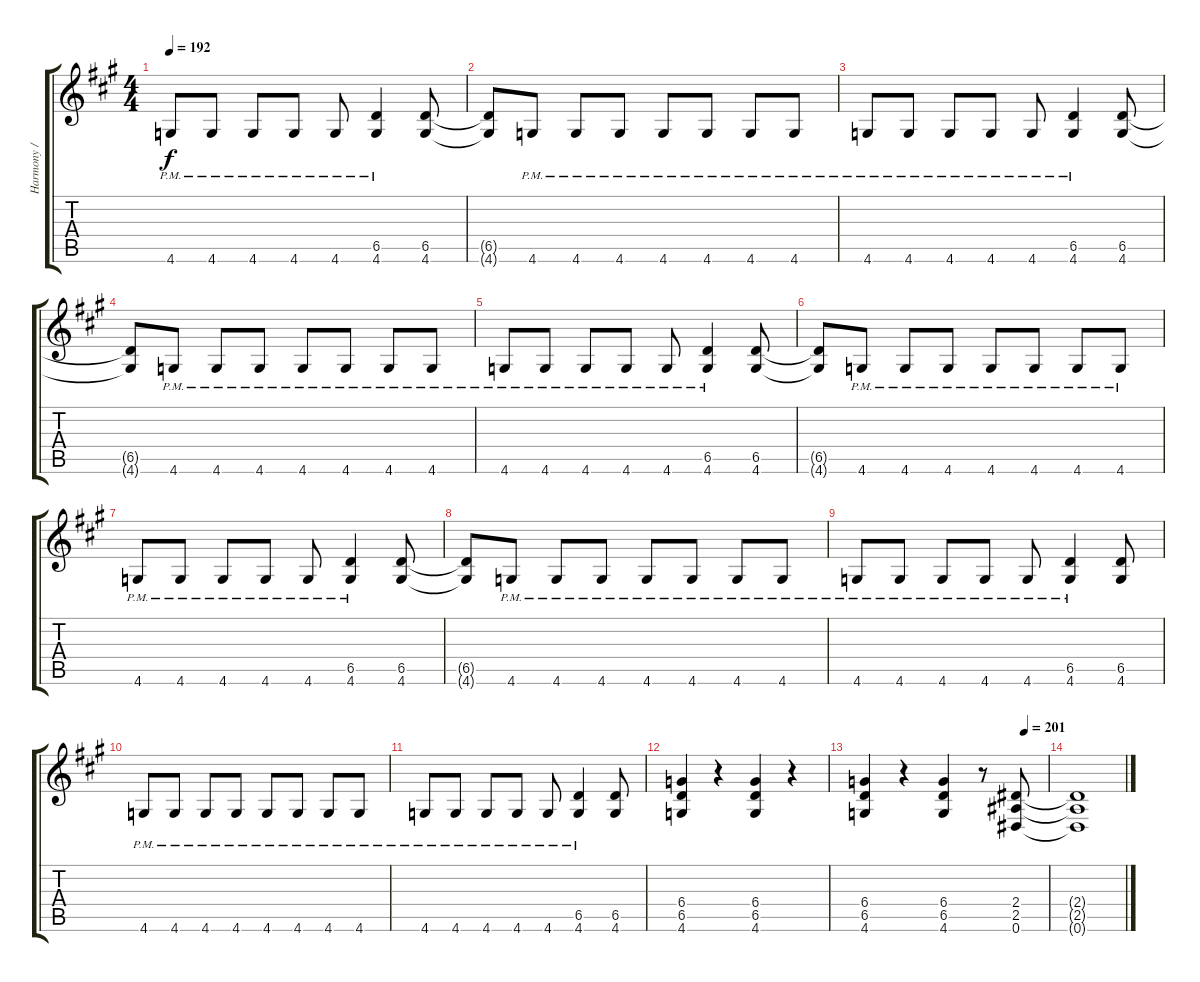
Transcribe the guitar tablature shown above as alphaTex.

\track ("Harmony / Solo" "Harmony / ") {instrument distortionguitar}
\staff {score tabs}
\tuning (Eb4 Bb3 Gb3 Db3 Ab2 Eb2) {hide}
\ts (4 4)
\tempo 192
\clef g2
\ks a
4.6{pm}.8{dy f} 4.6{pm}.8 4.6{pm}.8 4.6{pm}.8 4.6{pm}.8 (6.5 4.6{pm}).4 (6.5 4.6).8 |
(6.5{t} 4.6{t}).8 4.6{pm}.8 4.6{pm}.8 4.6{pm}.8 4.6{pm}.8 4.6{pm}.8 4.6{pm}.8 4.6{pm}.8 |
4.6{pm}.8 4.6{pm}.8 4.6{pm}.8 4.6{pm}.8 4.6{pm}.8 (6.5 4.6{pm}).4 (6.5 4.6).8 |
(6.5{t} 4.6{t}).8 4.6{pm}.8 4.6{pm}.8 4.6{pm}.8 4.6{pm}.8 4.6{pm}.8 4.6{pm}.8 4.6{pm}.8 |
4.6{pm}.8 4.6{pm}.8 4.6{pm}.8 4.6{pm}.8 4.6{pm}.8 (6.5 4.6{pm}).4 (6.5 4.6).8 |
(6.5{t} 4.6{t}).8 4.6{pm}.8 4.6{pm}.8 4.6{pm}.8 4.6{pm}.8 4.6{pm}.8 4.6{pm}.8 4.6{pm}.8 |
4.6{pm}.8 4.6{pm}.8 4.6{pm}.8 4.6{pm}.8 4.6{pm}.8 (6.5 4.6{pm}).4 (6.5 4.6).8 |
(6.5{t} 4.6{t}).8 4.6{pm}.8 4.6{pm}.8 4.6{pm}.8 4.6{pm}.8 4.6{pm}.8 4.6{pm}.8 4.6{pm}.8 |
4.6{pm}.8 4.6{pm}.8 4.6{pm}.8 4.6{pm}.8 4.6{pm}.8 (6.5 4.6{pm}).4 (6.5 4.6).8 |
4.6{pm}.8 4.6{pm}.8 4.6{pm}.8 4.6{pm}.8 4.6{pm}.8 4.6{pm}.8 4.6{pm}.8 4.6{pm}.8 |
4.6{pm}.8 4.6{pm}.8 4.6{pm}.8 4.6{pm}.8 4.6{pm}.8 (6.5 4.6{pm}).4 (6.5 4.6).8 |
(6.4 6.5 4.6).4 r.4 (6.4 6.5 4.6).4 r.4 |
\tempo (201 0.875)
(6.4 6.5 4.6).4 r.4 (6.4 6.5 4.6).4 r.8 (2.4 2.5 0.6).8 |
(2.4{t} 2.5{t} 0.6{t}).1
